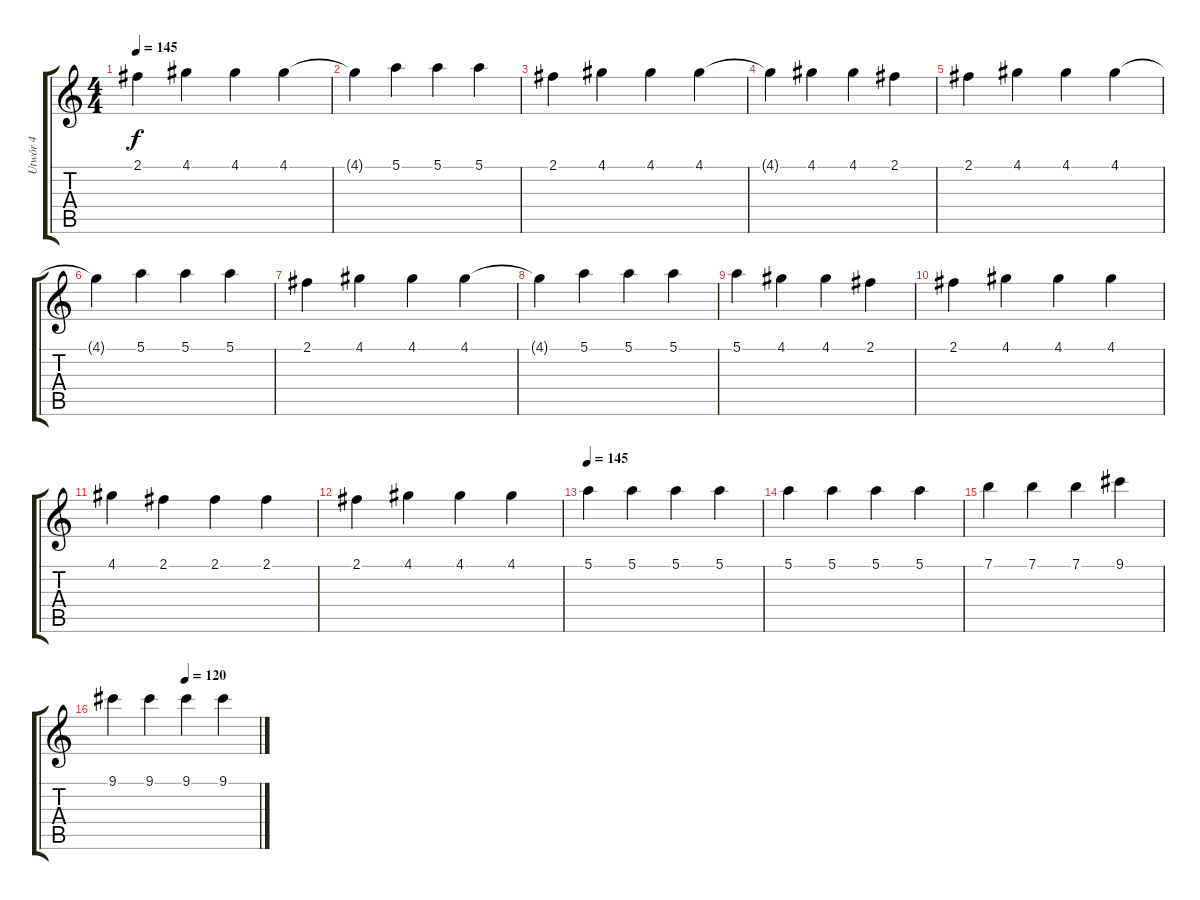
\track ("Utwór 4" "Utwór 4") {instrument distortionguitar}
\staff {score tabs}
\tuning (E4 B3 G3 D3 A2 E2) {hide}
\ts (4 4)
\tempo 145
\clef g2
\ks c
2.1.4{dy f} 4.1.4 4.1.4 4.1.4 |
4.1{t}.4 5.1.4 5.1.4 5.1.4 |
2.1.4 4.1.4 4.1.4 4.1.4 |
4.1{t}.4 4.1.4 4.1.4 2.1.4 |
2.1.4 4.1.4 4.1.4 4.1.4 |
4.1{t}.4 5.1.4 5.1.4 5.1.4 |
2.1.4 4.1.4 4.1.4 4.1.4 |
4.1{t}.4 5.1.4 5.1.4 5.1.4 |
5.1.4 4.1.4 4.1.4 2.1.4 |
2.1.4 4.1.4 4.1.4 4.1.4 |
4.1.4 2.1.4 2.1.4 2.1.4 |
2.1.4 4.1.4 4.1.4 4.1.4 |
\tempo 145
5.1.4 5.1.4 5.1.4 5.1.4 |
5.1.4 5.1.4 5.1.4 5.1.4 |
7.1.4 7.1.4 7.1.4 9.1.4 |
\tempo (120 0.5)
9.1.4 9.1.4 9.1.4 9.1.4
